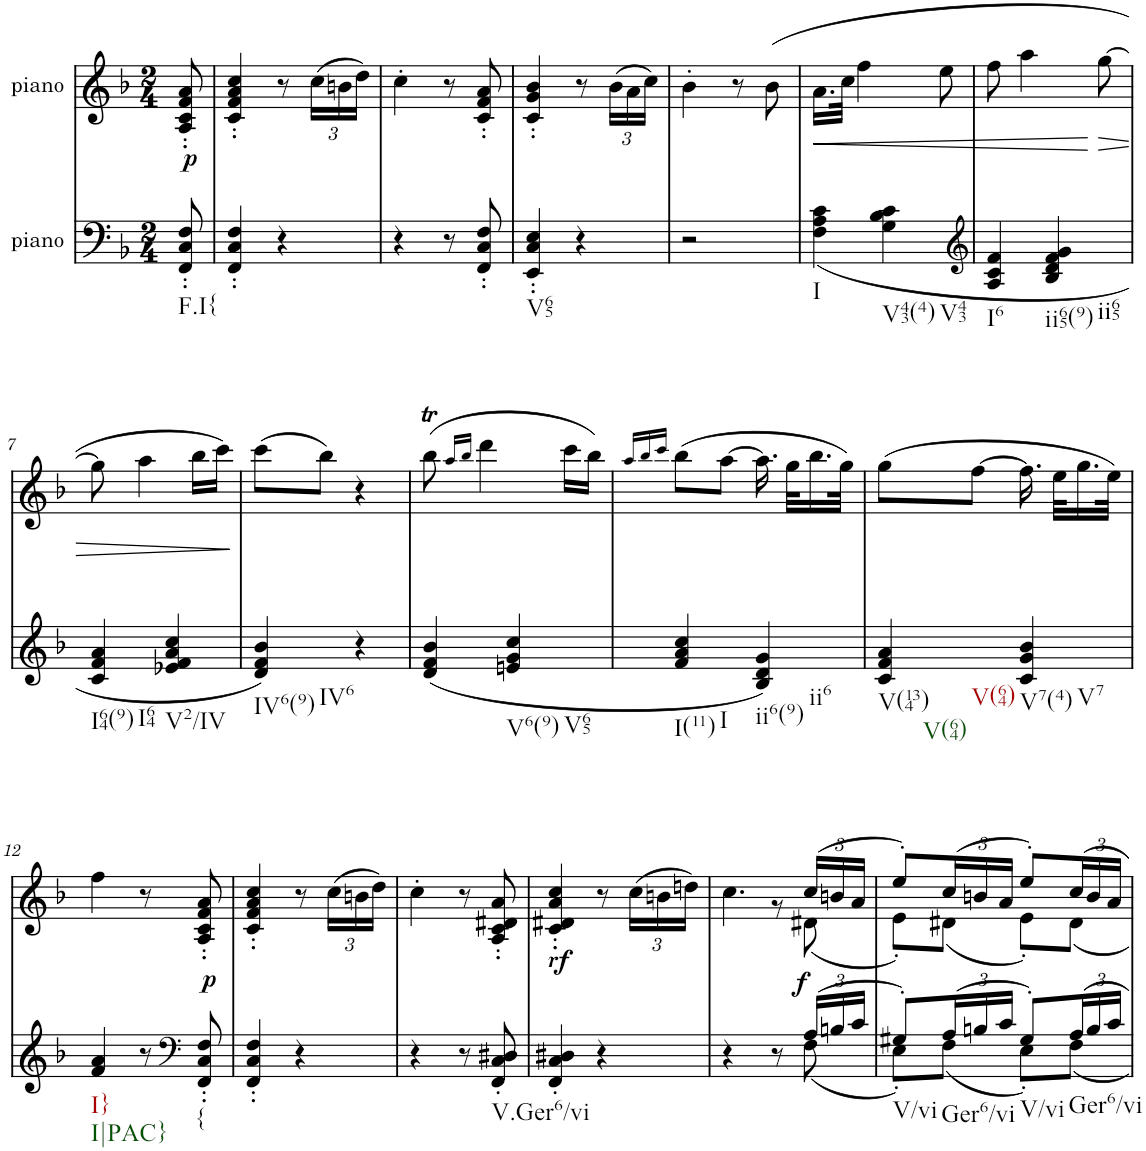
**kern	**dynam	**kern	**dynam
*part2	*part2	*part1	*part1
*staff2	*staff2	*staff1	*staff1
*I"piano	*	*I"piano	*
*I'Pno	*	*I'Pno	*
*clefF4	*	*clefG2	*
*k[b-]	*	*k[b-]	*
*F:	*	*F:	*
*M2/4	*	*M2/4	*
=	=	=	=
!LO:TX:b:t=F.I{	!	!	!
!	!	!	!LO:DY:b
8FF/' 8C/' 8F/'	.	8A/' 8c/' 8f/' 8a/'	p
=1	=1	=1	=1
4FF/' 4C/' 4F/'	.	4c/' 4f/' 4a/' 4cc/'	.
4r	.	8r	.
*	*	*Xbrackettup	*
.	.	(24cc\LL	.
.	.	24bn\	.
.	.	24dd\JJ)	.
=2	=2	=2	=2
4r	.	4cc'\	.
8r	.	8r	.
8FF/' 8C/' 8F/'	.	8c/' 8f/' 8a/'	.
=3	=3	=3	=3
!LO:TX:b:t=V65	!	!	!
4EE/' 4C/' 4E/'	.	4c/' 4g/' 4b-/'	.
4r	.	8r	.
.	.	(24b-\LL	.
.	.	24a\	.
.	.	24cc\JJ)	.
=4	=4	=4	=4
2r	.	4b-'\	.
.	.	8r	.
.	.	(8b-\	.
=5	=5	=5	=5
!LO:TX:b:t=I	!	!	!
!	!	!	!LO:HP:b
(<4F\ 4A\ 4c\	.	16.a\LL	<
.	.	32cc\JJk	.
.	.	4ff\	.
!LO:TX:b:t=V43(4)	!	!	!
!LO:TX:b:t=V43	!	!	!
4G\ 4B-\ 4c\	.	.	.
.	.	8ee\	.
=6	=6	=6	=6
*clefG2	*	*	*
!LO:TX:b:t=I6	!	!	!
4A/ 4c/ 4f/	.	8ff\	.
.	.	4aa\	.
!LO:TX:b:t=ii65(9)	!	!	!
!LO:TX:b:t=ii65	!	!	!
4B-/ 4d/ 4f/ 4g/	.	.	.
!	!	!	!LO:HP:n=1:b
.	.	[8gg\	[ >
!!LO:LB:g=z
=7	=7	=7	=7
!LO:TX:b:t=I64(9)	!	!	!
!LO:TX:b:t=I64	!	!	!
4c/ 4f/ 4a/	.	8gg\]	.
.	.	4aa\	.
!LO:TX:b:t=V2/IV	!	!	!
4e-X/ 4f/ 4a/ 4cc/	.	.	.
.	.	16bb-\LL	.
.	.	16ccc\JJ)	.
.	.	.	]
=8	=8	=8	=8
!LO:TX:b:t=IV6(9)	!	!	!
!LO:TX:b:t=IV6	!	!	!
4d/ 4f/ 4b-/)	.	(8ccc\L	.
.	.	8bb-\J)	.
4r	.	4r	.
=9	=9	=9	=9
(<4d/ 4f/ 4b-/	.	(8bb-T\	.
.	.	16qaa/LL	.
.	.	16qbb-/JJ	.
.	.	4ddd\	.
!LO:TX:b:t=V6(9)	!	!	!
!LO:TX:b:t=V65	!	!	!
4en/ 4g/ 4cc/	.	.	.
.	.	16ccc\LL	.
.	.	16bb-\JJ)	.
=10	=10	=10	=10
.	.	16qaa/LL	.
.	.	16qbb-/	.
.	.	16qccc/JJ	.
!LO:TX:b:t=I(11)	!	!	!
!LO:TX:b:t=I	!	!	!
4f/ 4a/ 4cc/	.	(8bb-\L	.
.	.	[8aa\J	.
!LO:TX:b:t=ii6(9)	!	!	!
!LO:TX:b:t=ii6	!	!	!
4B-/ 4d/ 4g/)	.	16.aa\]	.
.	.	32gg\KLL	.
.	.	16.bb-\	.
.	.	32gg\JJk)	.
=11	=11	=11	=11
!LO:TX:b:t=V(134)	!	!	!
!LO:TX:b:t=V(64)	!	!	!
!LO:TX:b:t=V(64)	!	!	!
4c/ 4f/ 4a/	.	(8gg\L	.
.	.	[8ff\J	.
!LO:TX:b:t=V7(4)	!	!	!
!LO:TX:b:t=V7	!	!	!
4c/ 4g/ 4b-/	.	16.ff\]	.
.	.	32ee\KLL	.
.	.	16.gg\	.
.	.	32ee\JJk)	.
!!LO:LB:g=z
=12	=12	=12	=12
!LO:TX:b:t=I}	!	!	!
!LO:TX:b:t=I|PAC}	!	!	!
4f/ 4a/	.	4ff\	.
8r	.	8r	.
*clefF4	*	*	*
!LO:TX:b:t={	!	!	!
!	!LO:DY:a	!	!
8FF/' 8C/' 8F/'	p	8A/' 8c/' 8f/' 8a/'	.
=13	=13	=13	=13
4FF/' 4C/' 4F/'	.	4c/' 4f/' 4a/' 4cc/'	.
4r	.	8r	.
.	.	(24cc\LL	.
.	.	24bn\	.
.	.	24dd\JJ)	.
=14	=14	=14	=14
4r	.	4cc'\	.
8r	.	8r	.
!LO:TX:b:t=V.Ger6/vi	!	!	!
8FF/' 8C/' 8D#X/'	.	8A/' 8c/' 8d#X/' 8a/'	.
=15	=15	=15	=15
!	!	!	!LO:DY:b
4FF/' 4C/' 4D#X/'	.	4c/' 4d#X/' 4a/' 4cc/'	rf
4r	.	8r	.
.	.	(24cc\LL	.
.	.	24bn\	.
.	.	24ddn\JJ)	.
=16	=16	=16	=16
*^	*	*^	*
4r	4.ryy	.	4.cc\	4ryy	.
8r	.	.	.	8r	.
*Xbrackettup	*	*	*	*	*
!	!	!LO:DY:a	!	!	!
(24A/LL	(8F\	f	(24cc/LL	(8d#X\	.
24Bn/	.	.	24bn/	.	.
24c/JJ	.	.	24a/JJ	.	.
=17	=17	=17	=17	=17	=17
!LO:TX:b:t=V/vi	!	!	!	!	!
8G#X'/L)	8E'\L)	.	8ee'/L)	8e'\L)	.
!LO:TX:b:t=Ger6/vi	!	!	!	!	!
(24A/L	(8F\J	.	(24cc/L	(8d#X\J	.
24Bn/	.	.	24bn/	.	.
24c/JJ	.	.	24a/JJ	.	.
!LO:TX:b:t=V/vi	!	!	!	!	!
8G#'/L)	8E'\L)	.	8ee'/L)	8e'\L)	.
!LO:TX:b:t=Ger6/vi	!	!	!	!	!
24A/L	8F\J	.	24cc/L	8d#\J	.
24B/	.	.	24b/	.	.
24c/JJ	.	.	24a/JJ	.	.
*v	*v	*	*	*	*
*	*	*v	*v	*
=	=	=	=
*-	*-	*-	*-
